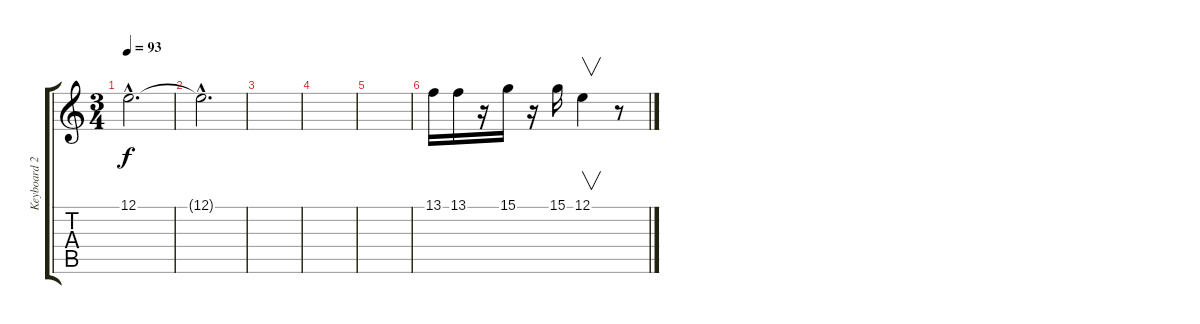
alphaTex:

\track ("Keyboard 2" "Keyboard 2") {instrument trumpet}
\staff {score tabs}
\tuning (E4 B3 G3 D3 A2 E2) {hide}
\ts (3 4)
\tempo 93
\clef g2
\ks c
12.1{hac t}.2{d dy f volume 0} |
12.1{hac t}.2{d} |
|
|
|
13.1.16{volume 12} 13.1.16 r.16 15.1.16 r.16 15.1.16 12.1.4{v} r.8
